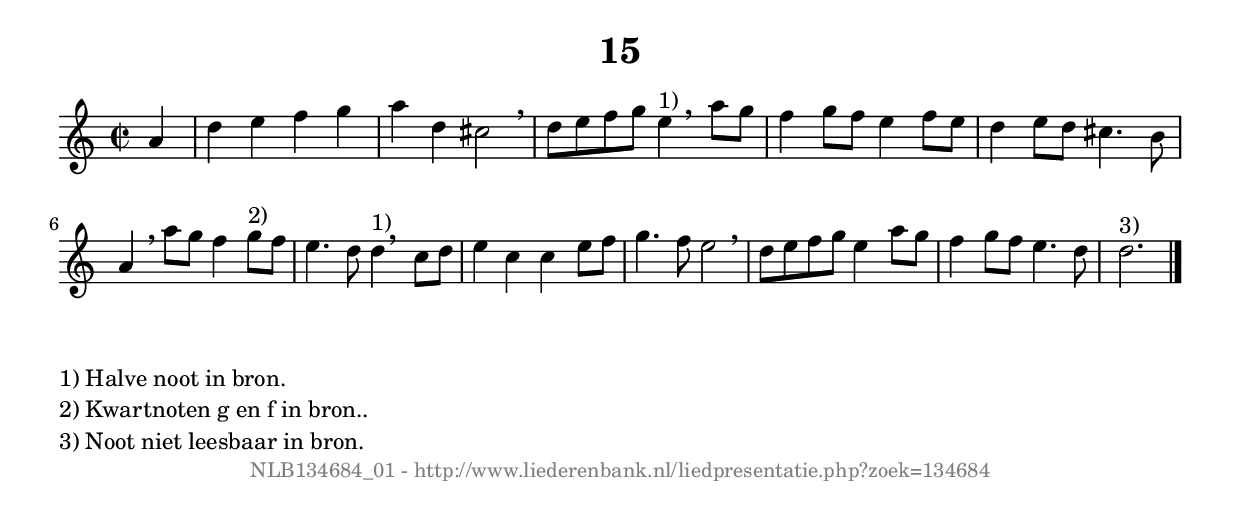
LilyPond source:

%
% produced by wce2krn 1.64 (7 June 2014)
%
\version"2.16"
#(append! paper-alist '(("long" . (cons (* 210 mm) (* 2000 mm)))))
#(set-default-paper-size "long")
sb = {\breathe}
mBreak = {\breathe }
bBreak = {\breathe }
x = {\once\override NoteHead #'style = #'cross }
gl=\glissando
itime={\override Staff.TimeSignature #'stencil = ##f }
ficta = {\once\set suggestAccidentals = ##t}
fine = {\once\override Score.RehearsalMark #'self-alignment-X = #1 \mark \markup {\italic{Fine}}}
dc = {\once\override Score.RehearsalMark #'self-alignment-X = #1 \mark \markup {\italic{D.C.}}}
dcf = {\once\override Score.RehearsalMark #'self-alignment-X = #1 \mark \markup {\italic{D.C. al Fine}}}
dcc = {\once\override Score.RehearsalMark #'self-alignment-X = #1 \mark \markup {\italic{D.C. al Coda}}}
ds = {\once\override Score.RehearsalMark #'self-alignment-X = #1 \mark \markup {\italic{D.S.}}}
dsf = {\once\override Score.RehearsalMark #'self-alignment-X = #1 \mark \markup {\italic{D.S. al Fine}}}
dsc = {\once\override Score.RehearsalMark #'self-alignment-X = #1 \mark \markup {\italic{D.S. al Coda}}}
pv = {\set Score.repeatCommands = #'((volta "1"))}
sv = {\set Score.repeatCommands = #'((volta "2"))}
tv = {\set Score.repeatCommands = #'((volta "3"))}
qv = {\set Score.repeatCommands = #'((volta "4"))}
xv = {\set Score.repeatCommands = #'((volta #f))}
\header{ tagline = ""
title = "15"
}
\score {{
\key d \dorian
\relative g'
{
\set melismaBusyProperties = #'()
\partial 32*8
\time 2/2
\tempo 4=120
\override Score.MetronomeMark #'transparent = ##t
\override Score.RehearsalMark #'break-visibility = #(vector #t #t #f)
a4 d e f g a d, cis2 \sb d8 e f g e4^"1)" \bar":|:" \bBreak
a8 g f4 g8 f e4 f8 e d4 e8 d cis4. b8 a4 \sb a'8 g f4 g8^"2)" f e4. d8 d4^"1)" \bar":|:" \bBreak
c8 d e4 c c e8 f g4. f8 e2 \sb d8 e f g e4 a8 g f4 g8 f e4. d8 d2.^"3)" \bar"|."
 }}
 \midi { }
 \layout {
            indent = 0.0\cm
}
}
\markup { \wordwrap-string #" 
1) Halve noot in bron.

2) Kwartnoten g en f in bron..

3) Noot niet leesbaar in bron.
"}
\markup { \vspace #0 } \markup { \with-color #grey \fill-line { \center-column { \smaller "NLB134684_01 - http://www.liederenbank.nl/liedpresentatie.php?zoek=134684" } } }
